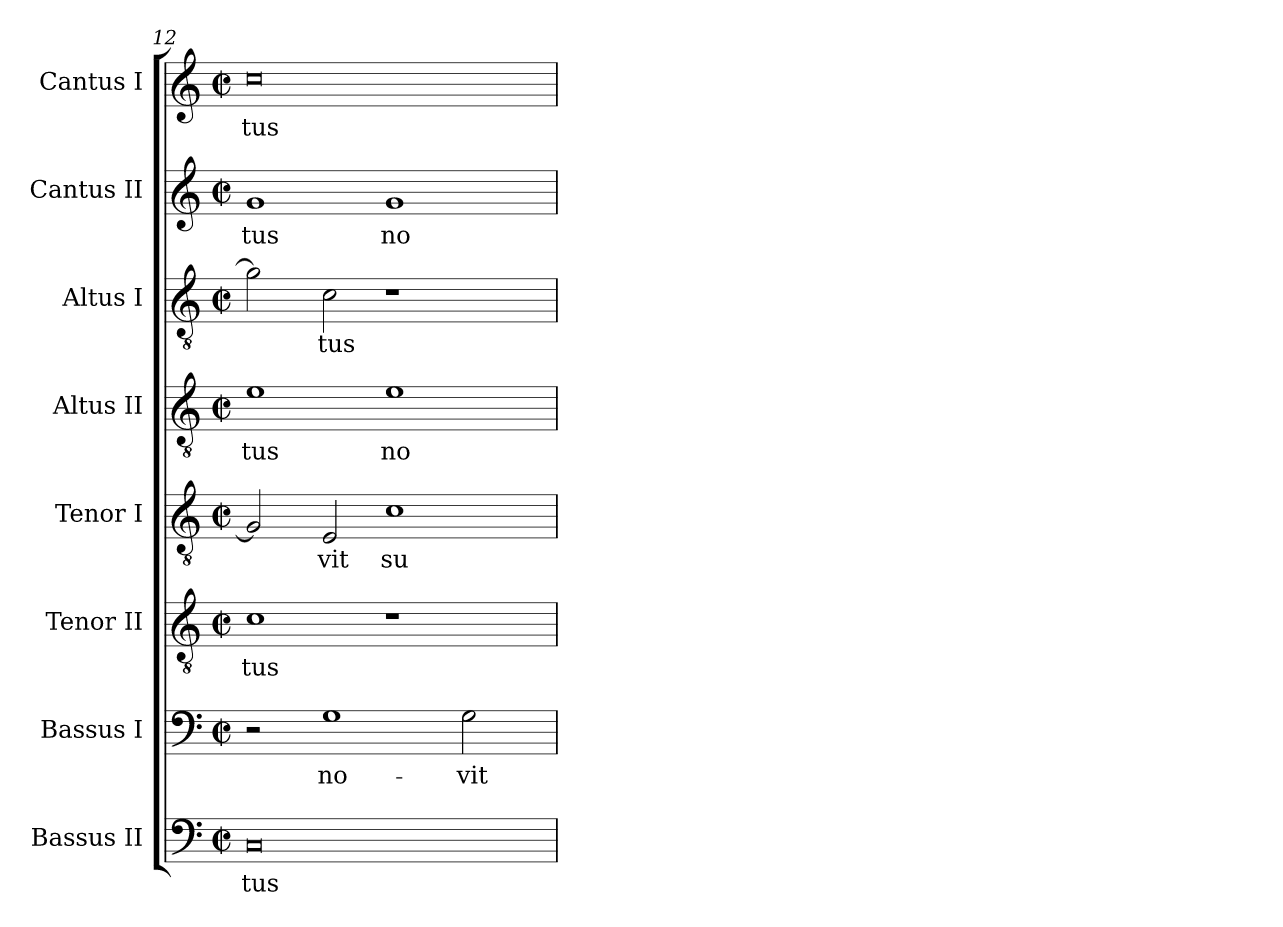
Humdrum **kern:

**kern	**text	**kern	**text	**kern	**text	**kern	**text	**kern	**text	**kern	**text	**kern	**text	**kern	**text
*part8	*part8	*part7	*part7	*part6	*part6	*part5	*part5	*part4	*part4	*part3	*part3	*part2	*part2	*part1	*part1
*staff8	*staff8	*staff7	*staff7	*staff6	*staff6	*staff5	*staff5	*staff4	*staff4	*staff3	*staff3	*staff2	*staff2	*staff1	*staff1
*I"Bassus II	*	*I"Bassus I	*	*I"Tenor II	*	*I"Tenor I	*	*I"Altus II	*	*I"Altus I	*	*I"Cantus II	*	*I"Cantus I	*
!!LO:PB:g=z
*clefF4	*	*clefF4	*	*clefGv2	*	*clefGv2	*	*clefGv2	*	*clefGv2	*	*clefG2	*	*clefG2	*
*M2/2	*	*M2/2	*	*M2/2	*	*M2/2	*	*M2/2	*	*M2/2	*	*M2/2	*	*M2/2	*
*met(c|)	*	*met(c|)	*	*met(c|)	*	*met(c|)	*	*met(c|)	*	*met(c|)	*	*met(c|)	*	*met(c|)	*
=12	=12	=12	=12	=12	=12	=12	=12	=12	=12	=12	=12	=12	=12	=12	=12
!	!LO:LY:b:cj	!	!	!	!LO:LY:b:cj	!	!	!	!LO:LY:b:cj	!	!	!	!LO:LY:b:cj	!	!LO:LY:b:cj
*	*	*	*	*	*	*^	*	*	*	*^	*	*	*	*	*
0C	-tus	2r	.	1c	tus	2G/]	32ryy	.	1e	-tus	2g\]	64ryy	.	1g	tus	0cc	tus
.	.	.	.	.	.	.	.	.	.	.	.	1ryy	.	.	.	.	.
.	.	.	.	.	.	.	1ryy	.	.	.	.	.	.	.	.	.	.
!	!	!	!LO:LY:b:cj	!	!	!	!	!LO:LY:b:cj	!	!	!	!	!LO:LY:b:cj	!	!	!	!
.	.	1G	no-	.	.	2E/	.	-vit	.	.	2c\	.	-tus	.	.	.	.
!	!	!	!	!	!	!	!	!LO:LY:b:cj	!	!LO:LY:b:cj	!	!	!	!	!LO:LY:b:cj	!	!
.	.	.	.	1r	.	1c	.	su-	1e	no	1r	.	.	1g	no	.	.
.	.	.	.	.	.	.	.	.	.	.	.	2ryy	.	.	.	.	.
.	.	.	.	.	.	.	2ryy	.	.	.	.	.	.	.	.	.	.
!	!	!	!LO:LY:b:cj	!	!	!	!	!	!	!	!	!	!	!	!	!	!
.	.	2G\	-vit	.	.	.	.	.	.	.	.	.	.	.	.	.	.
.	.	.	.	.	.	.	.	.	.	.	.	4ryy	.	.	.	.	.
.	.	.	.	.	.	.	4...ryy	.	.	.	.	.	.	.	.	.	.
.	.	.	.	.	.	.	.	.	.	.	.	8...ryy	.	.	.	.	.
*	*	*	*	*	*	*v	*v	*	*	*	*v	*v	*	*	*	*	*
=	=	=	=	=	=	=	=	=	=	=	=	=	=	=	=
*-	*-	*-	*-	*-	*-	*-	*-	*-	*-	*-	*-	*-	*-	*-	*-
